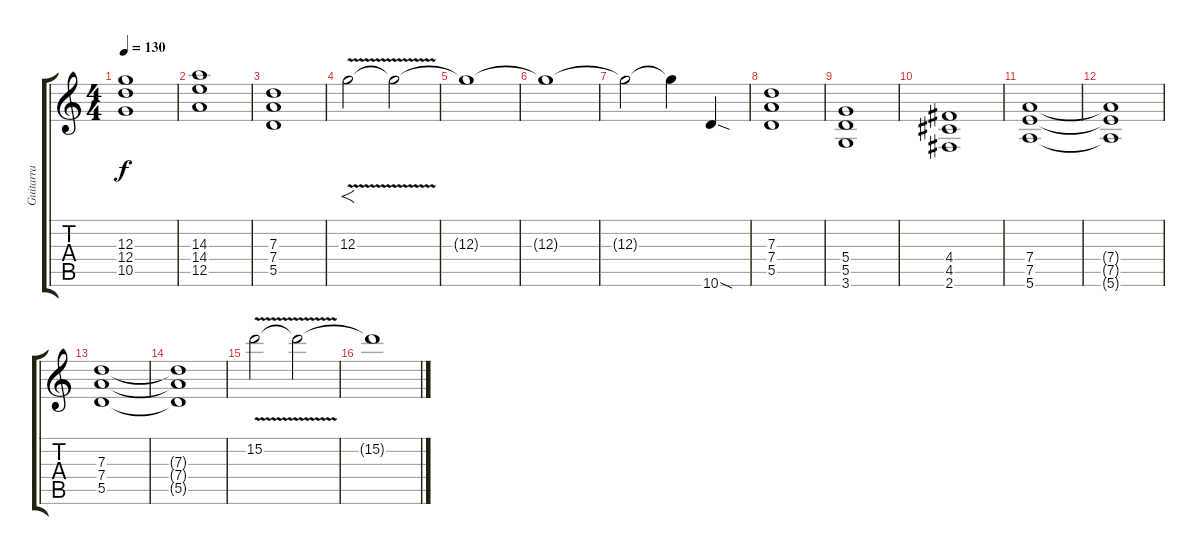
\track ("Guitarra" "Guitarra") {instrument electricguitarjazz}
\staff {score tabs}
\tuning (E4 B3 G3 D3 A2 E2) {hide}
\ts (4 4)
\tempo 130
\clef g2
\ks c
(12.3 12.4 10.5).1{dy f} |
(14.3 14.4 12.5).1 |
(7.3 7.4 5.5).1 |
12.3{v}.2{f} 12.3{t}.2 |
12.3{t}.1{volume 0} |
12.3{t}.1 |
12.3{t}.2 12.3{t}.4 10.6{sod}.4{volume 12} |
(7.3 7.4 5.5).1 |
(5.4 5.5 3.6).1 |
(4.4 4.5 2.6).1 |
(7.4 7.5 5.6).1 |
(7.4{t} 7.5{t} 5.6{t}).1 |
(7.3 7.4 5.5).1{volume 0} |
(7.3{t} 7.4{t} 5.5{t}).1 |
15.2{v}.2{volume 12} 15.2{t}.2{volume 0} |
15.2{t}.1
